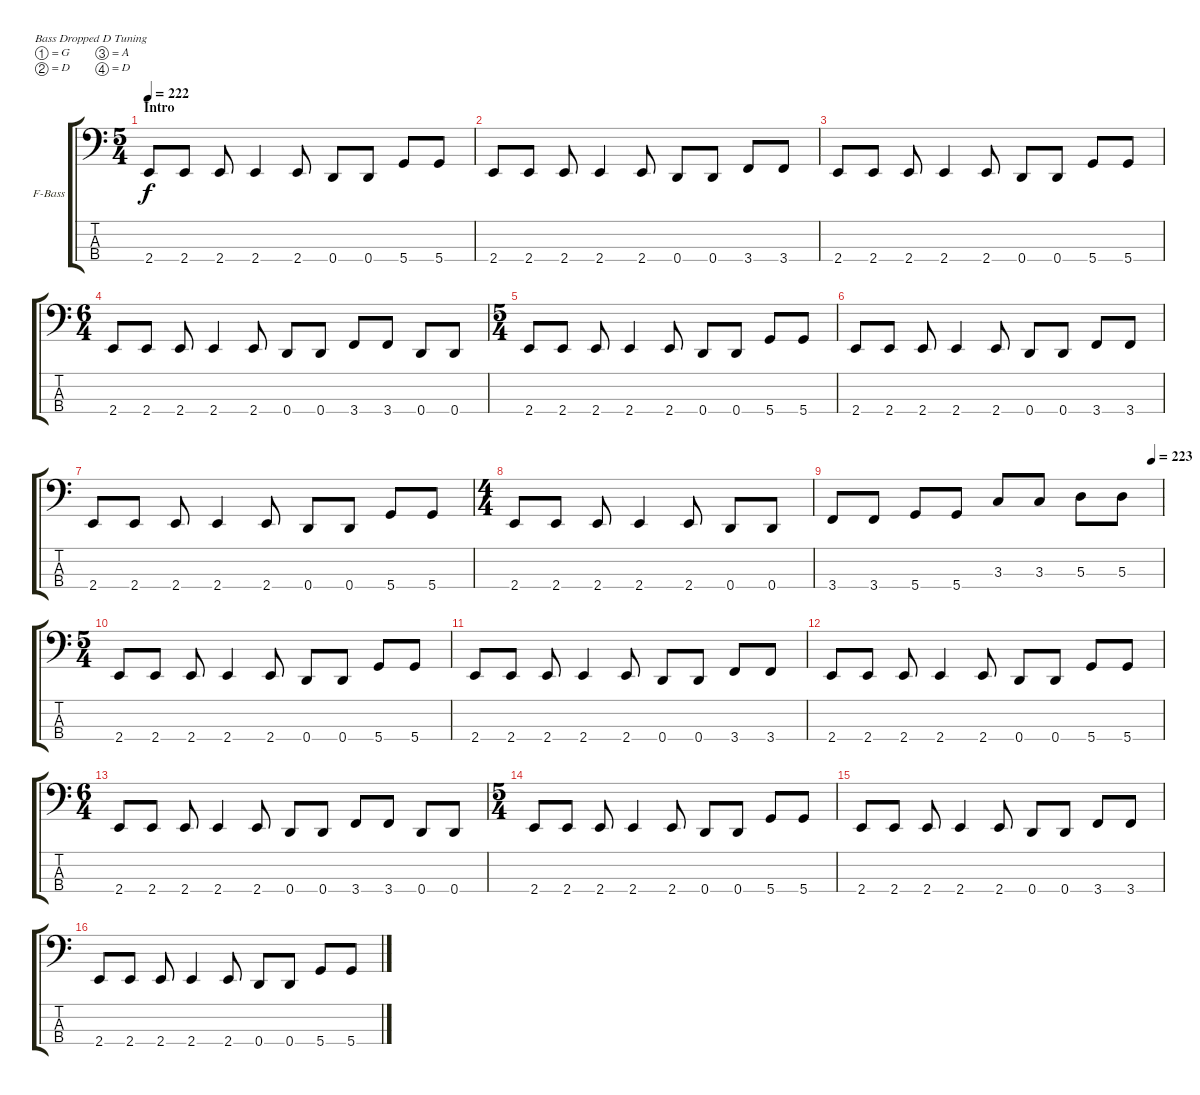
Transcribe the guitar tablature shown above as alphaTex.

\bracketExtendMode groupsimilarinstruments
\firstSystemTrackNameOrientation horizontal
\otherSystemsTrackNameOrientation horizontal
\track ("Sean Malone (Fretless)" "F-Bass") {instrument fretlessbass}
\staff {score tabs}
\tuning (G2 D2 A1 D1)
\ts (5 4)
\section ("" "Intro")
\tempo 222
\clef f4
\ks c
2.4.8{dy f instrument fretlessbass} 2.4.8 2.4.8 2.4.4 2.4.8 0.4.8 0.4.8 5.4.8 5.4.8 |
2.4.8 2.4.8 2.4.8 2.4.4 2.4.8 0.4.8 0.4.8 3.4.8 3.4.8 |
2.4.8 2.4.8 2.4.8 2.4.4 2.4.8 0.4.8 0.4.8 5.4.8 5.4.8 |
\ts (6 4)
2.4.8 2.4.8 2.4.8 2.4.4 2.4.8 0.4.8 0.4.8 3.4.8 3.4.8 0.4.8 0.4.8 |
\ts (5 4)
2.4.8 2.4.8 2.4.8 2.4.4 2.4.8 0.4.8 0.4.8 5.4.8 5.4.8 |
2.4.8 2.4.8 2.4.8 2.4.4 2.4.8 0.4.8 0.4.8 3.4.8 3.4.8 |
2.4.8 2.4.8 2.4.8 2.4.4 2.4.8 0.4.8 0.4.8 5.4.8 5.4.8 |
\ts (4 4)
2.4.8 2.4.8 2.4.8 2.4.4 2.4.8 0.4.8 0.4.8 |
\tempo (223 0.96875)
3.4.8 3.4.8 5.4.8 5.4.8 3.3.8 3.3.8 5.3.8 5.3.8 |
\ts (5 4)
2.4.8 2.4.8 2.4.8 2.4.4 2.4.8 0.4.8 0.4.8 5.4.8 5.4.8 |
2.4.8 2.4.8 2.4.8 2.4.4 2.4.8 0.4.8 0.4.8 3.4.8 3.4.8 |
2.4.8 2.4.8 2.4.8 2.4.4 2.4.8 0.4.8 0.4.8 5.4.8 5.4.8 |
\ts (6 4)
2.4.8 2.4.8 2.4.8 2.4.4 2.4.8 0.4.8 0.4.8 3.4.8 3.4.8 0.4.8 0.4.8 |
\ts (5 4)
2.4.8 2.4.8 2.4.8 2.4.4 2.4.8 0.4.8 0.4.8 5.4.8 5.4.8 |
2.4.8 2.4.8 2.4.8 2.4.4 2.4.8 0.4.8 0.4.8 3.4.8 3.4.8 |
2.4.8 2.4.8 2.4.8 2.4.4 2.4.8 0.4.8 0.4.8 5.4.8 5.4.8
